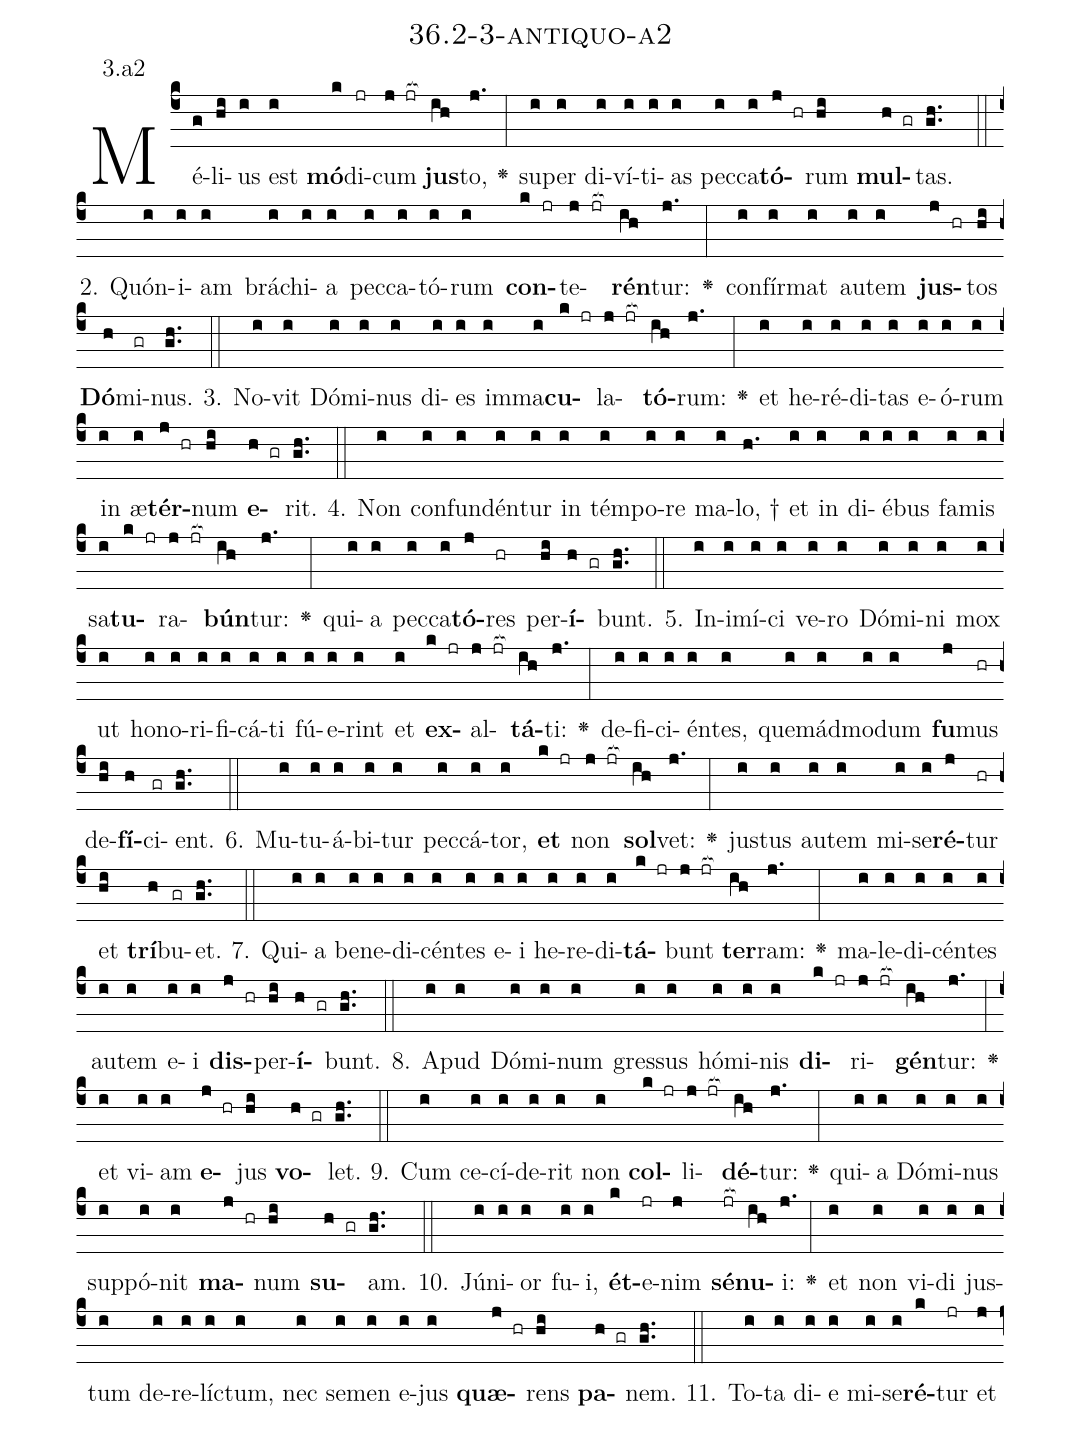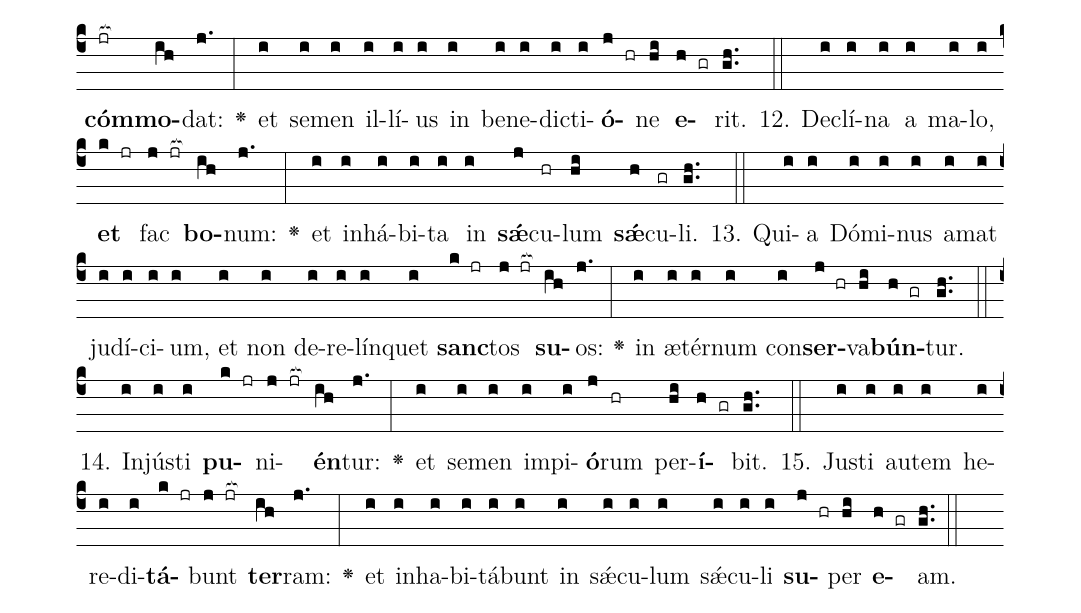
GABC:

name: 36.2-3-antiquo-a2;
annotation: 3.a2;
%%
(c4)Mé(g)li(hi)us(i) est(i) <b>mó</b>(k)di(jr)cum(j jr[ocb:1{]) <b>jus</b>(ih[ocb:0}])to,(j.) <v>\greheightstar</v>(:) su(i)per(i) di(i)ví(i)ti(i)as(i) pec(i)ca(i)<b>tó</b>(j hr)rum(hi) <b>mul</b>(h gr)tas.(gh..) (::)
2. Quón(i)i(i)am(i) brá(i)chi(i)a(i) pec(i)ca(i)tó(i)rum(i) <b>con</b>(k jr)te(j jr[ocb:1{])<b>rén</b>(ih[ocb:0}])tur:(j.) <v>\greheightstar</v>(:) con(i)fír(i)mat(i) au(i)tem(i) <b>jus</b>(j hr)tos(hi) <b>Dó</b>(h)mi(gr)nus.(gh..) (::)
3. No(i)vit(i) Dó(i)mi(i)nus(i) di(i)es(i) im(i)ma(i)<b>cu</b>(k jr)la(j jr[ocb:1{])<b>tó</b>(ih[ocb:0}])rum:(j.) <v>\greheightstar</v>(:) et(i) he(i)ré(i)di(i)tas(i) e(i)ó(i)rum(i) in(i) æ(i)<b>tér</b>(j hr)num(hi) <b>e</b>(h gr)rit.(gh..) (::)
4. Non(i) con(i)fun(i)dén(i)tur(i) in(i) tém(i)po(i)re(i) ma(i)lo, †(h.) et(i) in(i) di(i)é(i)bus(i) fa(i)mis(i) sa(i)<b>tu</b>(k jr)ra(j jr[ocb:1{])<b>bún</b>(ih[ocb:0}])tur:(j.) <v>\greheightstar</v>(:) qui(i)a(i) pec(i)ca(i)<b>tó</b>(j)res(hr) per(hi)<b>í</b>(h gr)bunt.(gh..) (::)
5. In(i)i(i)mí(i)ci(i) ve(i)ro(i) Dó(i)mi(i)ni(i) mox(i) ut(i) ho(i)no(i)ri(i)fi(i)cá(i)ti(i) fú(i)e(i)rint(i) et(i) <b>ex</b>(k jr)al(j jr[ocb:1{])<b>tá</b>(ih[ocb:0}])ti:(j.) <v>\greheightstar</v>(:) de(i)fi(i)ci(i)én(i)tes,(i) quem(i)ád(i)mo(i)dum(i) <b>fu</b>(j)mus(hr) de(hi)<b>fí</b>(h)ci(gr)ent.(gh..) (::)
6. Mu(i)tu(i)á(i)bi(i)tur(i) pec(i)cá(i)tor,(i) <b>et</b>(k jr) non(j jr[ocb:1{]) <b>sol</b>(ih[ocb:0}])vet:(j.) <v>\greheightstar</v>(:) jus(i)tus(i) au(i)tem(i) mi(i)se(i)<b>ré</b>(j)tur(hr) et(hi) <b>trí</b>(h)bu(gr)et.(gh..) (::)
7. Qui(i)a(i) be(i)ne(i)di(i)cén(i)tes(i) e(i)i(i) he(i)re(i)di(i)<b>tá</b>(k jr)bunt(j jr[ocb:1{]) <b>ter</b>(ih[ocb:0}])ram:(j.) <v>\greheightstar</v>(:) ma(i)le(i)di(i)cén(i)tes(i) au(i)tem(i) e(i)i(i) <b>dis</b>(j hr)per(hi)<b>í</b>(h gr)bunt.(gh..) (::)
8. A(i)pud(i) Dó(i)mi(i)num(i) gres(i)sus(i) hó(i)mi(i)nis(i) <b>di</b>(k jr)ri(j jr[ocb:1{])<b>gén</b>(ih[ocb:0}])tur:(j.) <v>\greheightstar</v>(:) et(i) vi(i)am(i) <b>e</b>(j hr)jus(hi) <b>vo</b>(h gr)let.(gh..) (::)
9. Cum(i) ce(i)cí(i)de(i)rit(i) non(i) <b>col</b>(k jr)li(j jr[ocb:1{])<b>dé</b>(ih[ocb:0}])tur:(j.) <v>\greheightstar</v>(:) qui(i)a(i) Dó(i)mi(i)nus(i) sup(i)pó(i)nit(i) <b>ma</b>(j hr)num(hi) <b>su</b>(h gr)am.(gh..) (::)
10. Jú(i)ni(i)or(i) fu(i)i,(i) <b>ét</b>(k)e(jr)nim(j) <b>sé</b>(jr[ocb:1{])<b>nu</b>(ih[ocb:0}])i:(j.) <v>\greheightstar</v>(:) et(i) non(i) vi(i)di(i) jus(i)tum(i) de(i)re(i)líc(i)tum,(i) nec(i) se(i)men(i) e(i)jus(i) <b>quæ</b>(j hr)rens(hi) <b>pa</b>(h gr)nem.(gh..) (::)
11. To(i)ta(i) di(i)e(i) mi(i)se(i)<b>ré</b>(k)tur(jr) et(j) <b>cóm</b>(jr[ocb:1{])<b>mo</b>(ih[ocb:0}])dat:(j.) <v>\greheightstar</v>(:) et(i) se(i)men(i) il(i)lí(i)us(i) in(i) be(i)ne(i)dic(i)ti(i)<b>ó</b>(j hr)ne(hi) <b>e</b>(h gr)rit.(gh..) (::)
12. De(i)clí(i)na(i) a(i) ma(i)lo,(i) <b>et</b>(k jr) fac(j jr[ocb:1{]) <b>bo</b>(ih[ocb:0}])num:(j.) <v>\greheightstar</v>(:) et(i) in(i)há(i)bi(i)ta(i) in(i) <b>sǽ</b>(j)cu(hr)lum(hi) <b>sǽ</b>(h)cu(gr)li.(gh..) (::)
13. Qui(i)a(i) Dó(i)mi(i)nus(i) a(i)mat(i) ju(i)dí(i)ci(i)um,(i) et(i) non(i) de(i)re(i)lín(i)quet(i) <b>sanc</b>(k jr)tos(j jr[ocb:1{]) <b>su</b>(ih[ocb:0}])os:(j.) <v>\greheightstar</v>(:) in(i) æ(i)tér(i)num(i) con(i)<b>ser</b>(j hr)va(hi)<b>bún</b>(h gr)tur.(gh..) (::)
14. In(i)jús(i)ti(i) <b>pu</b>(k jr)ni(j jr[ocb:1{])<b>én</b>(ih[ocb:0}])tur:(j.) <v>\greheightstar</v>(:) et(i) se(i)men(i) im(i)pi(i)<b>ó</b>(j)rum(hr) per(hi)<b>í</b>(h gr)bit.(gh..) (::)
15. Jus(i)ti(i) au(i)tem(i) he(i)re(i)di(i)<b>tá</b>(k jr)bunt(j jr[ocb:1{]) <b>ter</b>(ih[ocb:0}])ram:(j.) <v>\greheightstar</v>(:) et(i) in(i)ha(i)bi(i)tá(i)bunt(i) in(i) sǽ(i)cu(i)lum(i) sǽ(i)cu(i)li(i) <b>su</b>(j hr)per(hi) <b>e</b>(h gr)am.(gh..) (::)
